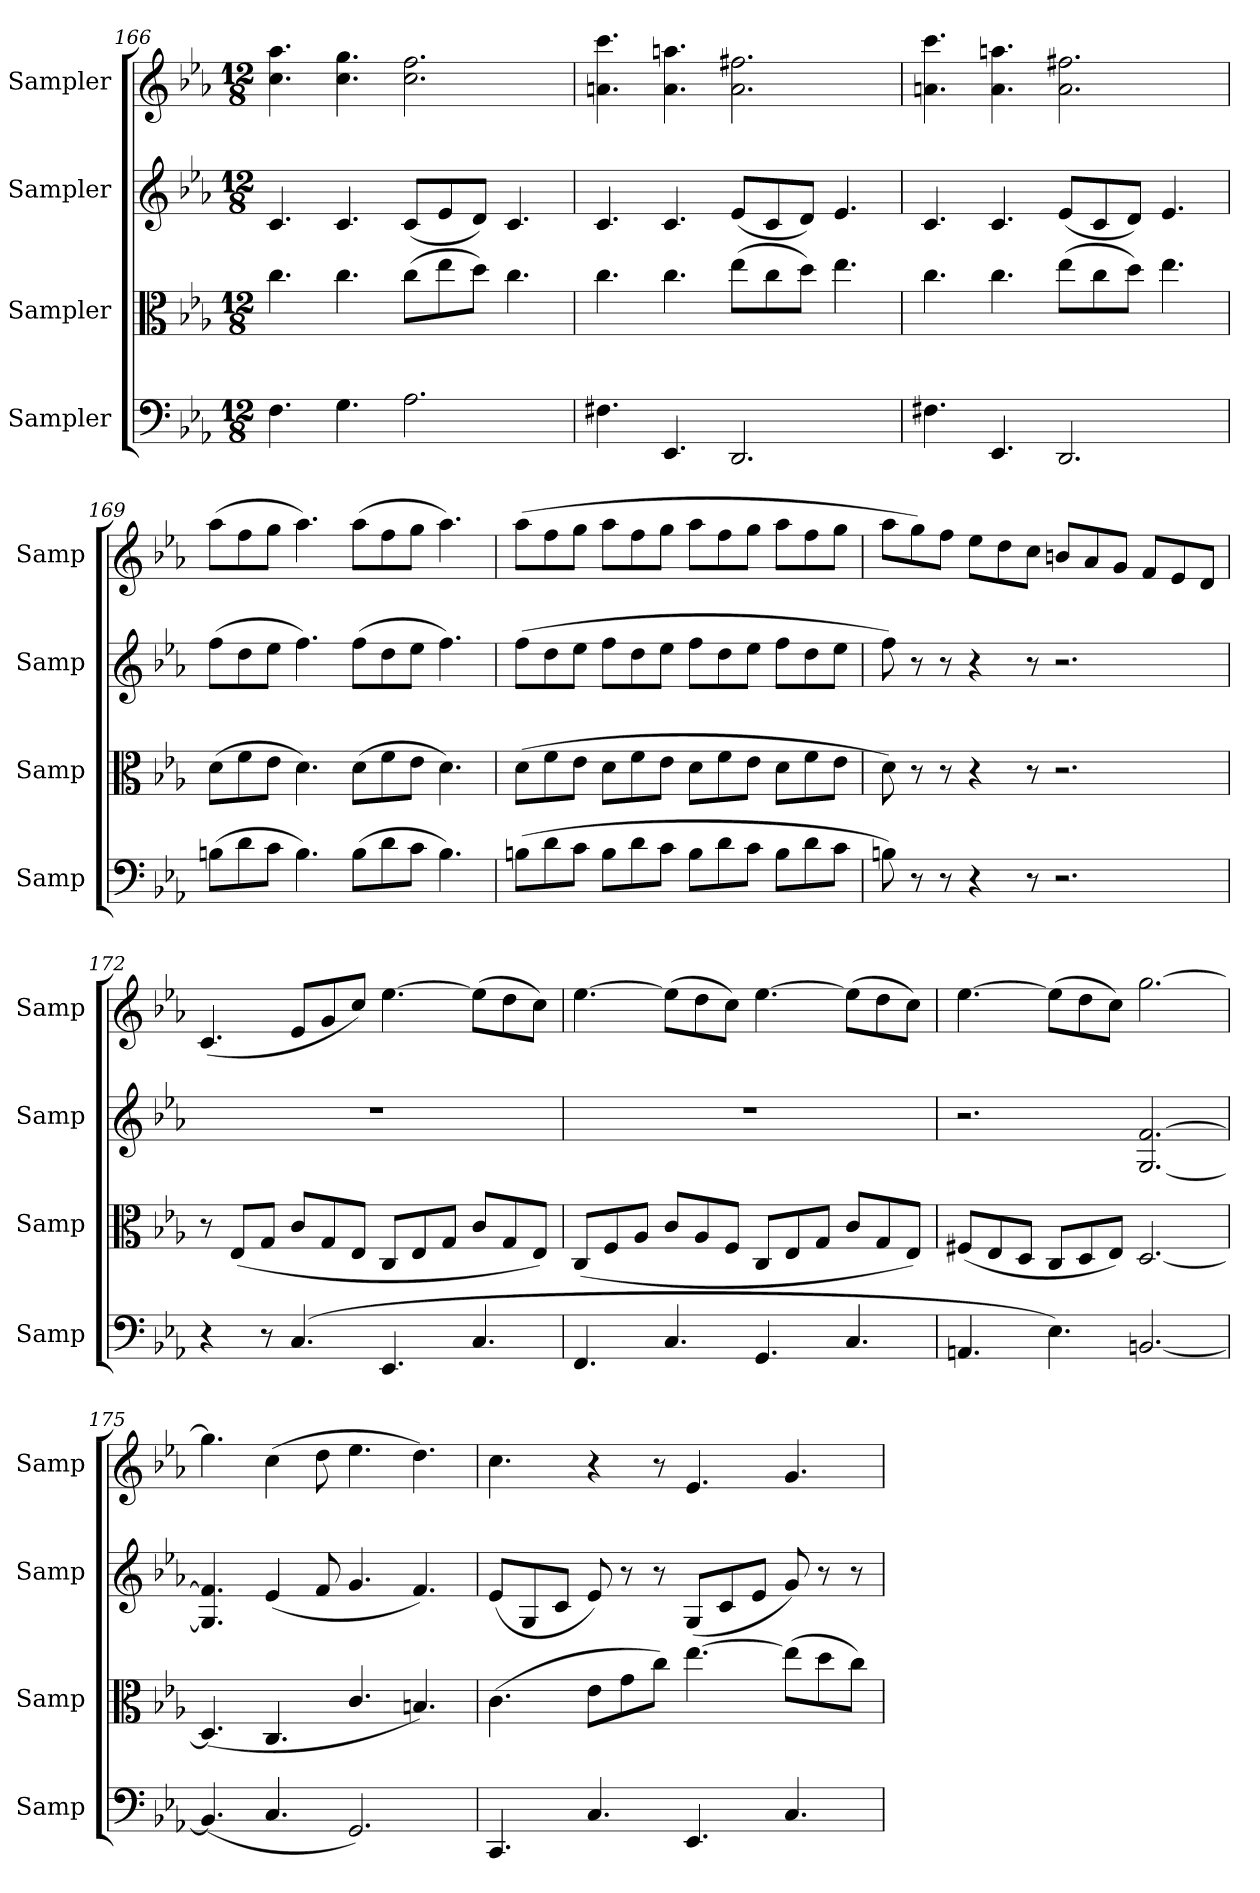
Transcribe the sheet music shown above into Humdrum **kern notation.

**kern	**kern	**kern	**kern
*part4	*part3	*part2	*part1
*staff4	*staff3	*staff2	*staff1
*I"Sampler	*I"Sampler	*I"Sampler	*I"Sampler
*I'Samp	*I'Samp	*I'Samp	*I'Samp
*clefF4	*clefC3	*clefG2	*clefG2
*k[b-e-a-]	*k[b-e-a-]	*k[b-e-a-]	*k[b-e-a-]
*M12/8	*M12/8	*M12/8	*M12/8
=166	=166	=166	=166
4.F\	4.cc\	4.c/	4.cc\ 4.aa-\
4.G\	4.cc\	4.c/	4.cc\ 4.gg\
2.A-\	(8cc\L	(8c/L	2.cc\ 2.ff\
.	8ee-\	8e-/	.
.	8dd\J)	8d/J)	.
.	4.cc\	4.c/	.
=167	=167	=167	=167
4.F#X\	4.cc\	4.c/	4.an\ 4.ccc\
4.EE-/	4.cc\	4.c/	4.a\ 4.aan\
2.DD/	(8ee-\L	(8e-/L	2.a\ 2.ff#X\
.	8cc\	8c/	.
.	8dd\J)	8d/J)	.
.	4.ee-\	4.e-/	.
=168	=168	=168	=168
4.F#X\	4.cc\	4.c/	4.an\ 4.ccc\
4.EE-/	4.cc\	4.c/	4.a\ 4.aan\
2.DD/	(8ee-\L	(8e-/L	2.a\ 2.ff#X\
.	8cc\	8c/	.
.	8dd\J)	8d/J)	.
.	4.ee-\	4.e-/	.
=169	=169	=169	=169
(8Bn\L	(8d\L	(8ff\L	(8aa-\L
8d\	8f\	8dd\	8ff\
8c\J	8e-\J	8ee-\J	8gg\J
4.B\)	4.d\)	4.ff\)	4.aa-\)
(8B\L	(8d\L	(8ff\L	(8aa-\L
8d\	8f\	8dd\	8ff\
8c\J	8e-\J	8ee-\J	8gg\J
4.B\)	4.d\)	4.ff\)	4.aa-\)
!!LO:LB:g=z
=170	=170	=170	=170
(8Bn\L	(8d\L	(8ff\L	(8aa-\L
8d\	8f\	8dd\	8ff\
8c\J	8e-\J	8ee-\J	8gg\J
8B\L	8d\L	8ff\L	8aa-\L
8d\	8f\	8dd\	8ff\
8c\J	8e-\J	8ee-\J	8gg\J
8B\L	8d\L	8ff\L	8aa-\L
8d\	8f\	8dd\	8ff\
8c\J	8e-\J	8ee-\J	8gg\J
8B\L	8d\L	8ff\L	8aa-\L
8d\	8f\	8dd\	8ff\
8c\J	8e-\J	8ee-\J	8gg\J
=171	=171	=171	=171
8Bn\)	8d\)	8ff\)	8aa-\L
8r	8r	8r	8gg\)
8r	8r	8r	8ff\J
4r	4r	4r	8ee-\L
.	.	.	8dd\
8r	8r	8r	8cc\J
2.r	2.r	2.r	8bn/L
.	.	.	8a-/
.	.	.	8g/J
.	.	.	8f/L
.	.	.	8e-/
.	.	.	8d/J
=172	=172	=172	=172
4r	8r	1.r	(4.c/
.	(8E-/L	.	.
8r	8G/J	.	.
(4.C/	8c/L	.	8e-/L
.	8G/	.	8g/
.	8E-/J	.	8cc/J)
4.EE-/	8C/L	.	[4.ee-\
.	8E-/	.	.
.	8G/J	.	.
4.C/	8c/L	.	(8ee-\L]
.	8G/	.	8dd\
.	8E-/J)	.	8cc\J)
=173	=173	=173	=173
4.FF/	(8C/L	1.r	[4.ee-\
.	8F/	.	.
.	8A-/J	.	.
4.C/	8c/L	.	(8ee-\L]
.	8A-/	.	8dd\
.	8F/J	.	8cc\J)
4.GG/	8C/L	.	[4.ee-\
.	8E-/	.	.
.	8G/J	.	.
4.C/	8c/L	.	(8ee-\L]
.	8G/	.	8dd\
.	8E-/J)	.	8cc\J)
=174	=174	=174	=174
4.AAn/	(8F#X/L	2.r	[4.ee-\
.	8E-/	.	.
.	8D/J	.	.
4.E-\)	8C/L	.	(8ee-\L]
.	8D/	.	8dd\
.	8E-/J)	.	8cc\J)
[2.BBn/	[2.D/	[2.G/ [2.f/	[2.gg\
!!LO:LB:g=z
=175	=175	=175	=175
(4.BB/]	(4.D/]	4.G/] 4.f/]	4.gg\]
4.C/	4.C/	(4e-/	(4cc\
.	.	8f/	8dd\
2.GG/)	4.c/	4.g/	4.ee-\
.	4.Bn/)	4.f/)	4.dd\)
=176	=176	=176	=176
4.CC/	(4.c\	(8e-/L	4.cc\
.	.	8G/	.
.	.	8c/J	.
4.C/	8e-\L	8e-/)	4r
.	8g\	8r	.
.	8cc\J)	8r	8r
4.EE-/	[4.ee-\	(>8G/L	4.e-/
.	.	8c/	.
.	.	8e-/J	.
4.C/	(8ee-\L]	8g/)	4.g/
.	8dd\	8r	.
.	8cc\J)	8r	.
=	=	=	=
*-	*-	*-	*-
